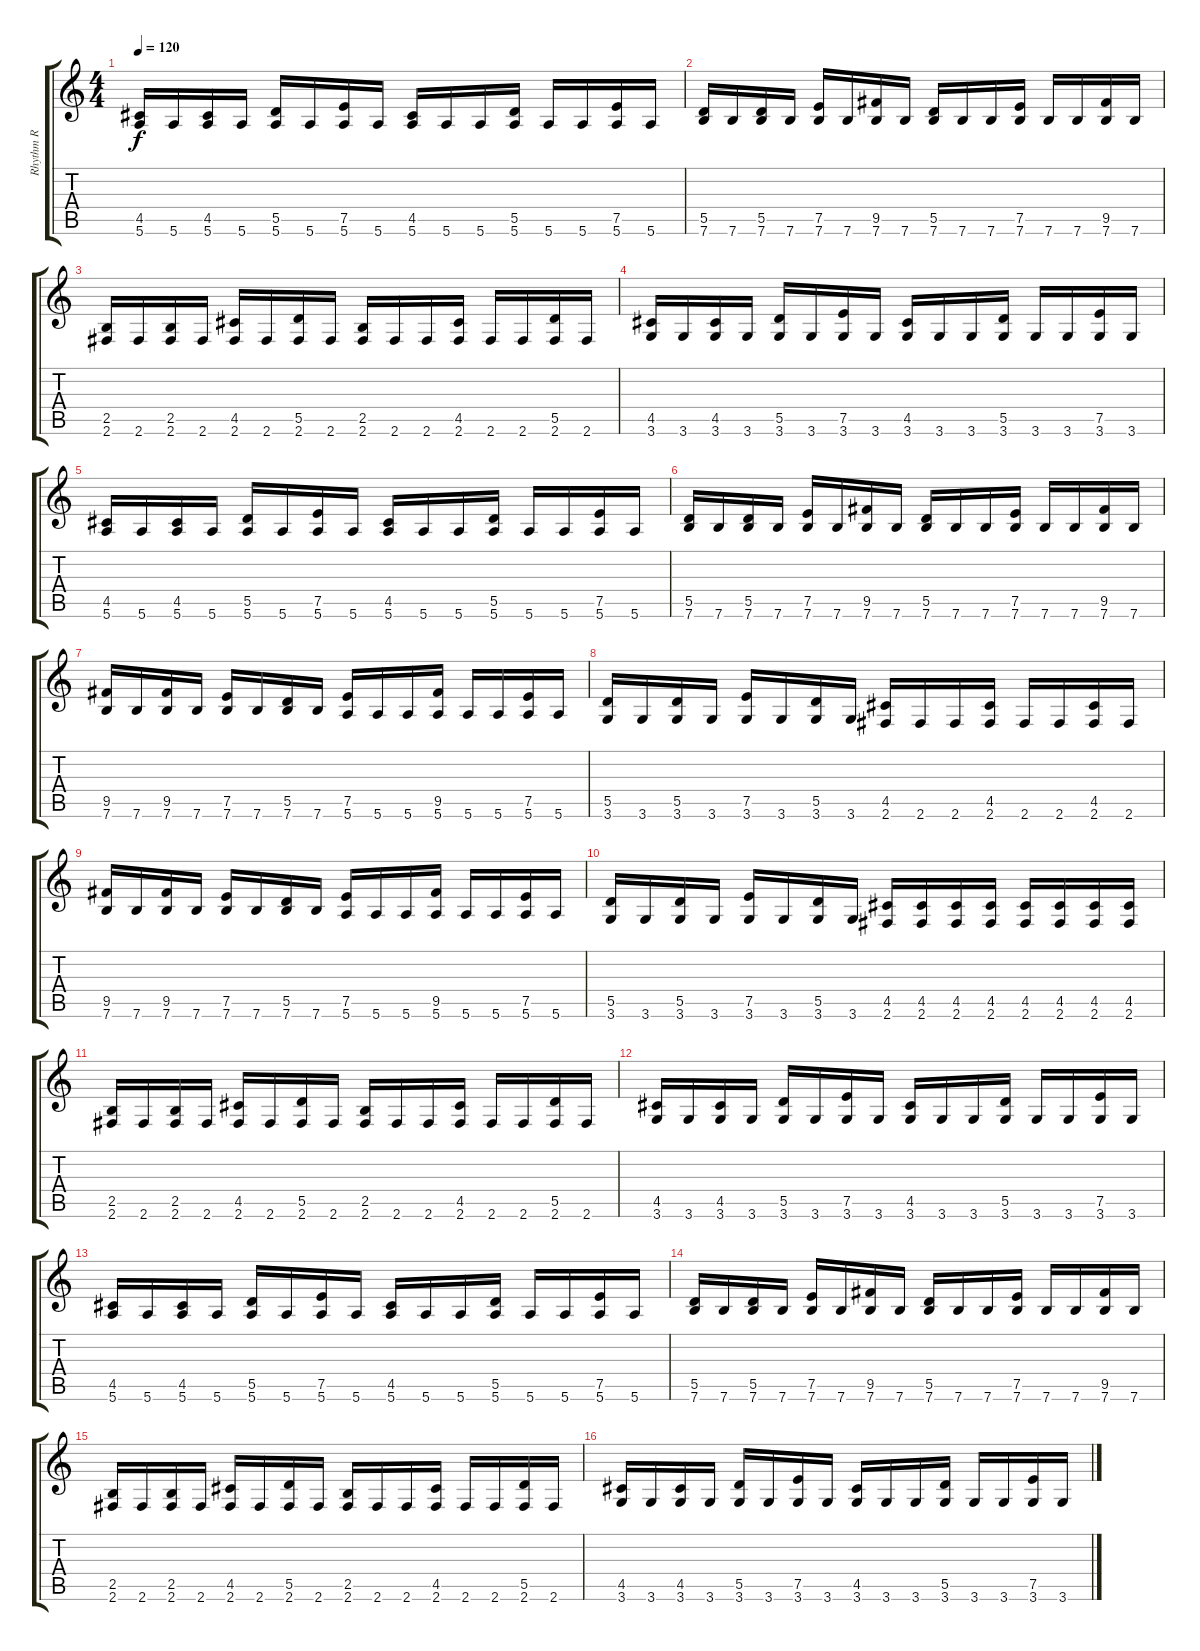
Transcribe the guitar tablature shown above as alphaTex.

\track ("Rhythm R" "Rhythm R") {instrument distortionguitar}
\staff {score tabs}
\tuning (E4 B3 G3 D3 A2 E2) {hide}
\ts (4 4)
\tempo 120
\clef g2
\ks c
(4.5 5.6).16{dy f} 5.6.16 (4.5 5.6).16 5.6.16 (5.5 5.6).16 5.6.16 (7.5 5.6).16 5.6.16 (4.5 5.6).16 5.6.16 5.6.16 (5.5 5.6).16 5.6.16 5.6.16 (7.5 5.6).16 5.6.16 |
(5.5 7.6).16 7.6.16 (5.5 7.6).16 7.6.16 (7.5 7.6).16 7.6.16 (9.5 7.6).16 7.6.16 (5.5 7.6).16 7.6.16 7.6.16 (7.5 7.6).16 7.6.16 7.6.16 (9.5 7.6).16 7.6.16 |
(2.5 2.6).16 2.6.16 (2.5 2.6).16 2.6.16 (4.5 2.6).16 2.6.16 (5.5 2.6).16 2.6.16 (2.5 2.6).16 2.6.16 2.6.16 (4.5 2.6).16 2.6.16 2.6.16 (5.5 2.6).16 2.6.16 |
(4.5 3.6).16 3.6.16 (4.5 3.6).16 3.6.16 (5.5 3.6).16 3.6.16 (7.5 3.6).16 3.6.16 (4.5 3.6).16 3.6.16 3.6.16 (5.5 3.6).16 3.6.16 3.6.16 (7.5 3.6).16 3.6.16 |
(4.5 5.6).16 5.6.16 (4.5 5.6).16 5.6.16 (5.5 5.6).16 5.6.16 (7.5 5.6).16 5.6.16 (4.5 5.6).16 5.6.16 5.6.16 (5.5 5.6).16 5.6.16 5.6.16 (7.5 5.6).16 5.6.16 |
(5.5 7.6).16 7.6.16 (5.5 7.6).16 7.6.16 (7.5 7.6).16 7.6.16 (9.5 7.6).16 7.6.16 (5.5 7.6).16 7.6.16 7.6.16 (7.5 7.6).16 7.6.16 7.6.16 (9.5 7.6).16 7.6.16 |
(9.5 7.6).16 7.6.16 (9.5 7.6).16 7.6.16 (7.5 7.6).16 7.6.16 (5.5 7.6).16 7.6.16 (7.5 5.6).16 5.6.16 5.6.16 (9.5 5.6).16 5.6.16 5.6.16 (7.5 5.6).16 5.6.16 |
(5.5 3.6).16 3.6.16 (5.5 3.6).16 3.6.16 (7.5 3.6).16 3.6.16 (5.5 3.6).16 3.6.16 (4.5 2.6).16 2.6.16 2.6.16 (4.5 2.6).16 2.6.16 2.6.16 (4.5 2.6).16 2.6.16 |
(9.5 7.6).16 7.6.16 (9.5 7.6).16 7.6.16 (7.5 7.6).16 7.6.16 (5.5 7.6).16 7.6.16 (7.5 5.6).16 5.6.16 5.6.16 (9.5 5.6).16 5.6.16 5.6.16 (7.5 5.6).16 5.6.16 |
(5.5 3.6).16 3.6.16 (5.5 3.6).16 3.6.16 (7.5 3.6).16 3.6.16 (5.5 3.6).16 3.6.16 (4.5 2.6).16 (4.5 2.6).16 (4.5 2.6).16 (4.5 2.6).16 (4.5 2.6).16 (4.5 2.6).16 (4.5 2.6).16 (4.5 2.6).16 |
(2.5 2.6).16 2.6.16 (2.5 2.6).16 2.6.16 (4.5 2.6).16 2.6.16 (5.5 2.6).16 2.6.16 (2.5 2.6).16 2.6.16 2.6.16 (4.5 2.6).16 2.6.16 2.6.16 (5.5 2.6).16 2.6.16 |
(4.5 3.6).16 3.6.16 (4.5 3.6).16 3.6.16 (5.5 3.6).16 3.6.16 (7.5 3.6).16 3.6.16 (4.5 3.6).16 3.6.16 3.6.16 (5.5 3.6).16 3.6.16 3.6.16 (7.5 3.6).16 3.6.16 |
(4.5 5.6).16 5.6.16 (4.5 5.6).16 5.6.16 (5.5 5.6).16 5.6.16 (7.5 5.6).16 5.6.16 (4.5 5.6).16 5.6.16 5.6.16 (5.5 5.6).16 5.6.16 5.6.16 (7.5 5.6).16 5.6.16 |
(5.5 7.6).16 7.6.16 (5.5 7.6).16 7.6.16 (7.5 7.6).16 7.6.16 (9.5 7.6).16 7.6.16 (5.5 7.6).16 7.6.16 7.6.16 (7.5 7.6).16 7.6.16 7.6.16 (9.5 7.6).16 7.6.16 |
(2.5 2.6).16 2.6.16 (2.5 2.6).16 2.6.16 (4.5 2.6).16 2.6.16 (5.5 2.6).16 2.6.16 (2.5 2.6).16 2.6.16 2.6.16 (4.5 2.6).16 2.6.16 2.6.16 (5.5 2.6).16 2.6.16 |
(4.5 3.6).16 3.6.16 (4.5 3.6).16 3.6.16 (5.5 3.6).16 3.6.16 (7.5 3.6).16 3.6.16 (4.5 3.6).16 3.6.16 3.6.16 (5.5 3.6).16 3.6.16 3.6.16 (7.5 3.6).16 3.6.16
